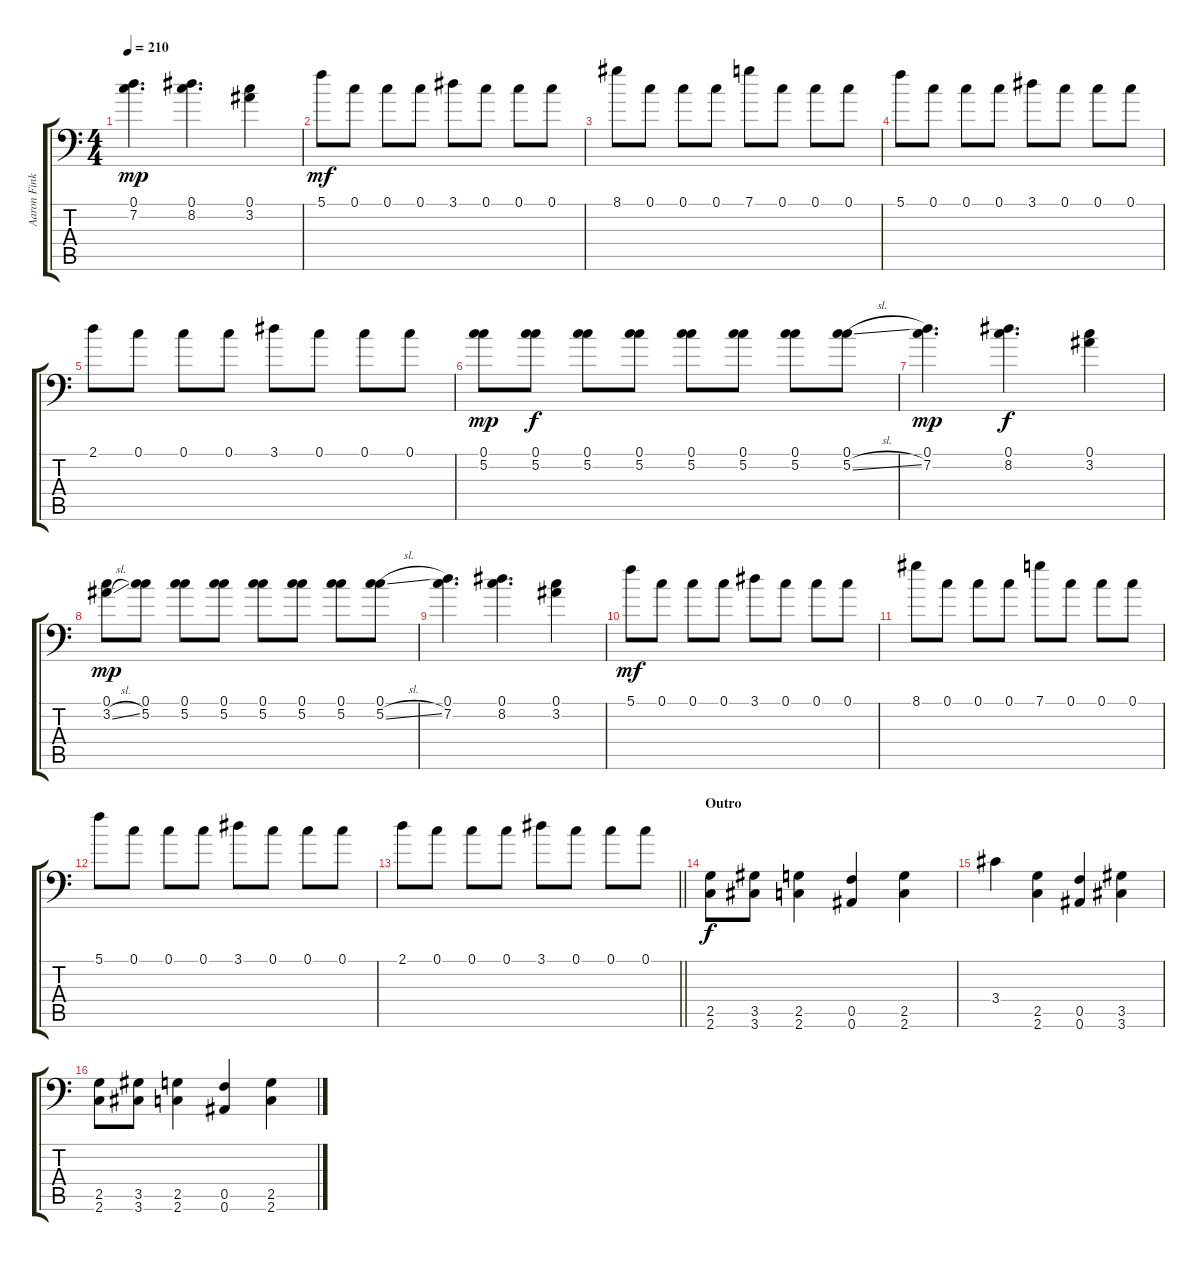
\track ("Aaron Fink" "Aaron Fink") {instrument distortionguitar}
\staff {score tabs}
\tuning (C4 G3 Eb3 Bb2 F2 Bb1) {hide}
\ts (4 4)
\tempo 210
\clef f4
\ks c
(0.1 7.2).4{d dy mp} (0.1 8.2).4{d} (0.1 3.2).4 |
5.1.8{dy mf} 0.1.8 0.1.8 0.1.8 3.1.8 0.1.8 0.1.8 0.1.8 |
8.1.8 0.1.8 0.1.8 0.1.8 7.1.8 0.1.8 0.1.8 0.1.8 |
5.1.8 0.1.8 0.1.8 0.1.8 3.1.8 0.1.8 0.1.8 0.1.8 |
2.1.8 0.1.8 0.1.8 0.1.8 3.1.8 0.1.8 0.1.8 0.1.8 |
(0.1 5.2).8{dy mp} (0.1 5.2).8{dy f} (0.1 5.2).8 (0.1 5.2).8 (0.1 5.2).8 (0.1 5.2).8 (0.1 5.2).8 (0.1 5.2{sl}).8 |
(0.1 7.2).4{d dy mp} (0.1 8.2).4{d dy f} (0.1 3.2).4 |
(0.1 3.2{sl}).8{dy mp} (0.1 5.2).8 (0.1 5.2).8 (0.1 5.2).8 (0.1 5.2).8 (0.1 5.2).8 (0.1 5.2).8 (0.1 5.2{sl}).8 |
(0.1 7.2).4{d} (0.1 8.2).4{d} (0.1 3.2).4 |
5.1.8{dy mf} 0.1.8 0.1.8 0.1.8 3.1.8 0.1.8 0.1.8 0.1.8 |
8.1.8 0.1.8 0.1.8 0.1.8 7.1.8 0.1.8 0.1.8 0.1.8 |
5.1.8 0.1.8 0.1.8 0.1.8 3.1.8 0.1.8 0.1.8 0.1.8 |
\barLineRight lightlight
2.1.8 0.1.8 0.1.8 0.1.8 3.1.8 0.1.8 0.1.8 0.1.8 |
\section ("" "Outro")
(2.5 2.6).8{dy f} (3.5 3.6).8 (2.5 2.6).4 (0.5 0.6).4 (2.5 2.6).4 |
3.4.4 (2.5 2.6).4 (0.5 0.6).4 (3.5 3.6).4 |
(2.5 2.6).8 (3.5 3.6).8 (2.5 2.6).4 (0.5 0.6).4 (2.5 2.6).4
